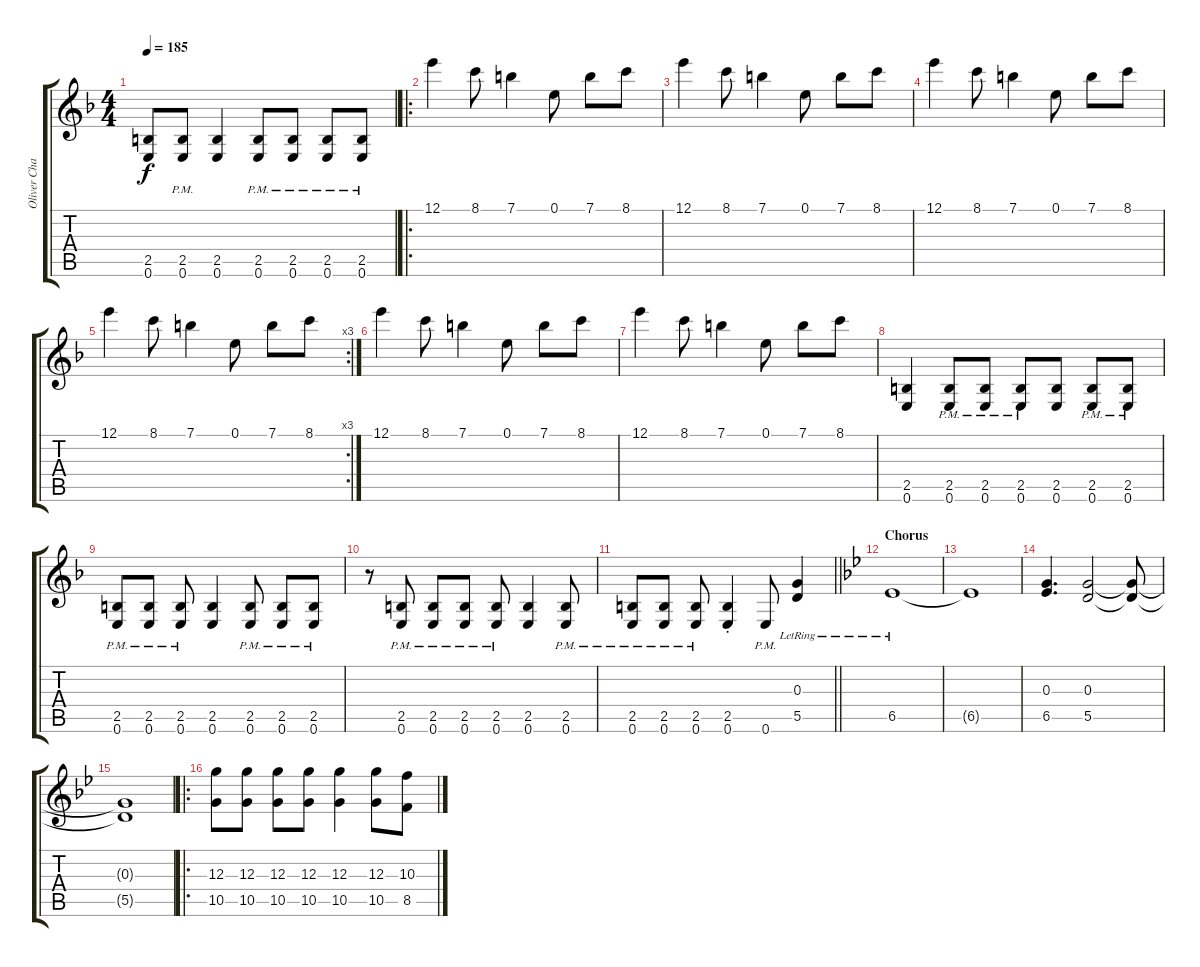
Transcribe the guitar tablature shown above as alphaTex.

\track ("Oliver Chapoy" "Oliver Cha") {instrument distortionguitar}
\staff {score tabs}
\tuning (E4 B3 G3 D3 A2 E2) {hide}
\ts (4 4)
\tempo 185
\clef g2
\ks f
(2.5{t} 0.6{t}).8{dy f} (2.5{pm} 0.6{pm}).8 (2.5 0.6).4 (2.5{pm} 0.6{pm}).8 (2.5{pm} 0.6{pm}).8 (2.5{pm} 0.6{pm}).8 (2.5{pm} 0.6{pm}).8 |
\ro
12.1.4 8.1.8 7.1.4 0.1.8 7.1.8 8.1.8 |
12.1.4 8.1.8 7.1.4 0.1.8 7.1.8 8.1.8 |
12.1.4 8.1.8 7.1.4 0.1.8 7.1.8 8.1.8 |
\rc 3
12.1.4 8.1.8 7.1.4 0.1.8 7.1.8 8.1.8 |
12.1.4 8.1.8 7.1.4 0.1.8 7.1.8 8.1.8 |
12.1.4 8.1.8 7.1.4 0.1.8 7.1.8 8.1.8 |
(2.5 0.6).4 (2.5{pm} 0.6{pm}).8 (2.5{pm} 0.6{pm}).8 (2.5{pm} 0.6{pm}).8 (2.5 0.6).8 (2.5{pm} 0.6{pm}).8 (2.5{pm} 0.6{pm}).8 |
(2.5{pm} 0.6{pm}).8 (2.5{pm} 0.6{pm}).8 (2.5{pm} 0.6{pm}).8 (2.5 0.6).4 (2.5{pm} 0.6{pm}).8 (2.5{pm} 0.6{pm}).8 (2.5{pm} 0.6{pm}).8 |
r.8 (2.5{pm} 0.6{pm}).8 (2.5{pm} 0.6{pm}).8 (2.5{pm} 0.6{pm}).8 (2.5{pm} 0.6{pm}).8 (2.5 0.6).4 (2.5{pm} 0.6{pm}).8 |
\barLineRight lightlight
(2.5{pm} 0.6{pm}).8 (2.5{pm} 0.6{pm}).8 (2.5{pm} 0.6{pm}).8 (2.5{st} 0.6{st}).4 0.6{pm}.8 (0.3{lr} 5.5{lr}).4 |
\section ("" "Chorus")
\ks bb
6.5{lr}.1 |
6.5{t}.1 |
(0.3 6.5).4{d} (0.3 5.5).2 (0.3{t} 5.5{t}).8 |
(0.3{t} 5.5{t}).1 |
\ro
(12.3 10.5).8 (12.3 10.5).8 (12.3 10.5).8 (12.3 10.5).8 (12.3 10.5).4 (12.3 10.5).8 (10.3 8.5).8
